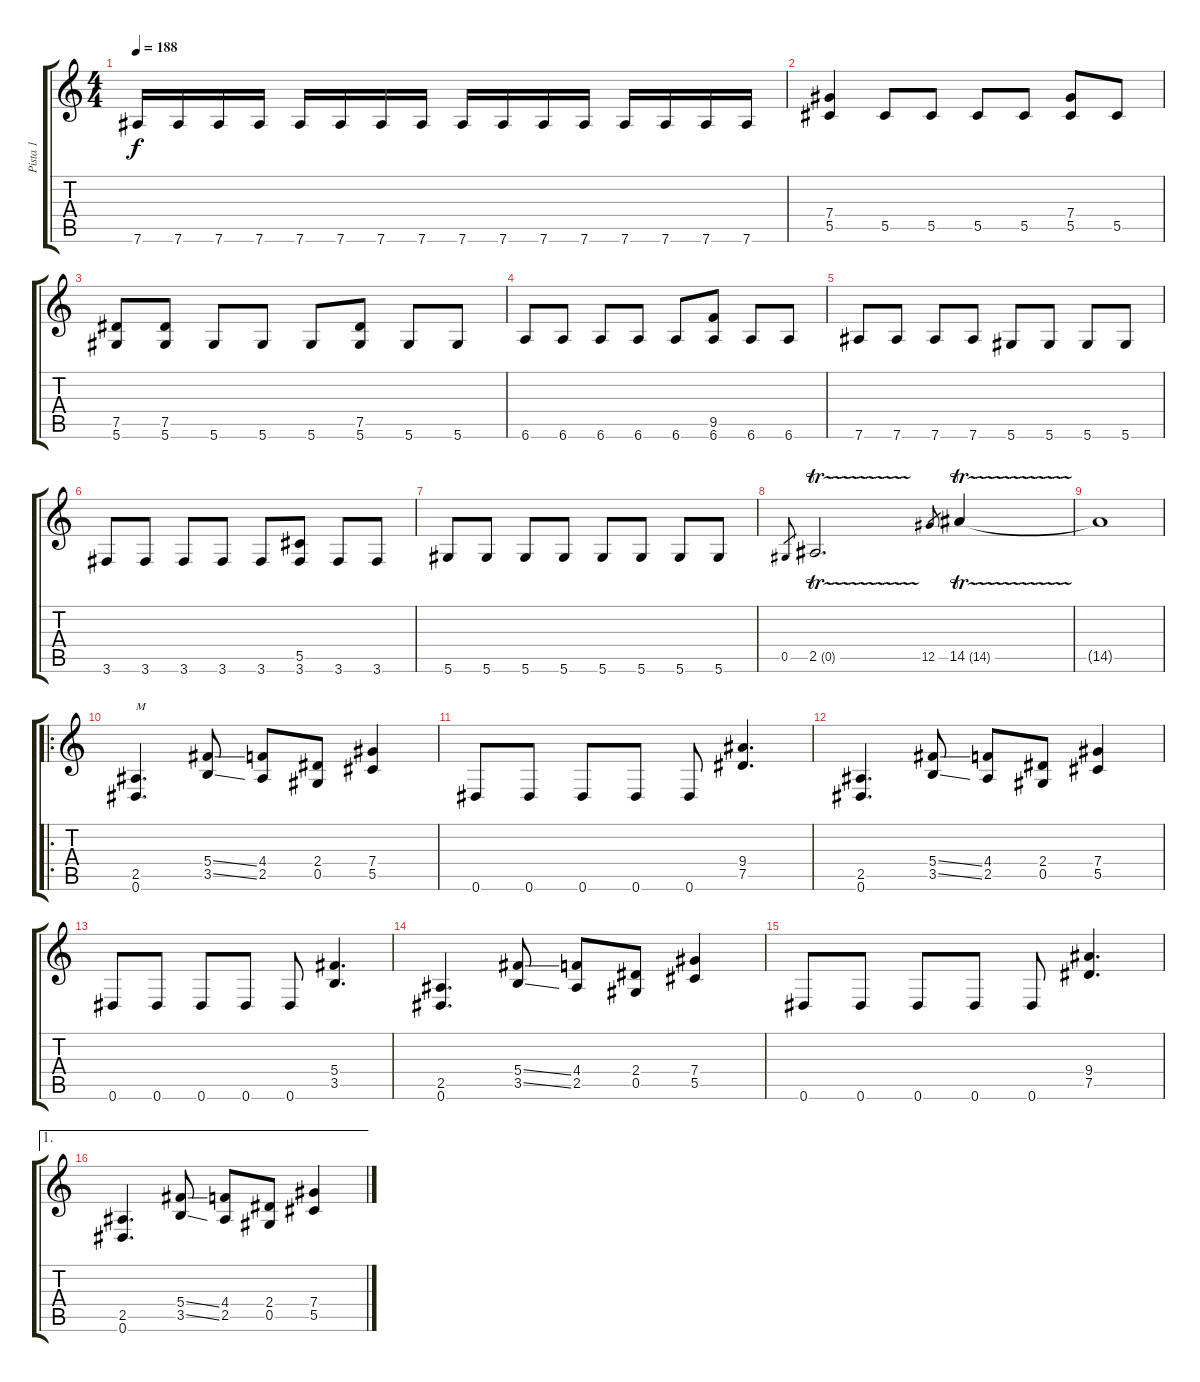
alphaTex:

\track ("Pista 1" "Pista 1") {instrument overdrivenguitar}
\staff {score tabs}
\tuning (Eb4 Bb3 Gb3 Db3 Ab2 Eb2) {hide}
\ts (4 4)
\tempo 188
\clef g2
\ks c
7.6.16{dy f} 7.6.16 7.6.16 7.6.16 7.6.16 7.6.16 7.6.16 7.6.16 7.6.16 7.6.16 7.6.16 7.6.16 7.6.16 7.6.16 7.6.16 7.6.16 |
(7.4 5.5).4 5.5.8 5.5.8 5.5.8 5.5.8 (7.4 5.5).8 5.5.8 |
(7.5 5.6).8 (7.5 5.6).8 5.6.8 5.6.8 5.6.8 (7.5 5.6).8 5.6.8 5.6.8 |
6.6.8 6.6.8 6.6.8 6.6.8 6.6.8 (9.5 6.6).8 6.6.8 6.6.8 |
7.6.8 7.6.8 7.6.8 7.6.8 5.6.8 5.6.8 5.6.8 5.6.8 |
3.6.8 3.6.8 3.6.8 3.6.8 3.6.8 (5.5 3.6).8 3.6.8 3.6.8 |
5.6.8 5.6.8 5.6.8 5.6.8 5.6.8 5.6.8 5.6.8 5.6.8 |
0.5.8{gr} 2.5{tr (0 16)}.2{d} 12.5.8{gr} 14.5{tr (14 16)}.4 |
14.5{t}.1 |
\ro
(2.5 0.6).4{d txt "M"} (5.4{ss} 3.5{ss}).8 (4.4 2.5).8 (2.4 0.5).8 (7.4 5.5).4 |
0.6.8 0.6.8 0.6.8 0.6.8 0.6.8 (9.4 7.5).4{d} |
(2.5 0.6).4{d} (5.4{ss} 3.5{ss}).8 (4.4 2.5).8 (2.4 0.5).8 (7.4 5.5).4 |
0.6.8 0.6.8 0.6.8 0.6.8 0.6.8 (5.4 3.5).4{d} |
(2.5 0.6).4{d} (5.4{ss} 3.5{ss}).8 (4.4 2.5).8 (2.4 0.5).8 (7.4 5.5).4 |
0.6.8 0.6.8 0.6.8 0.6.8 0.6.8 (9.4 7.5).4{d} |
\ae 1
(2.5 0.6).4{d} (5.4{ss} 3.5{ss}).8 (4.4 2.5).8 (2.4 0.5).8 (7.4 5.5).4
